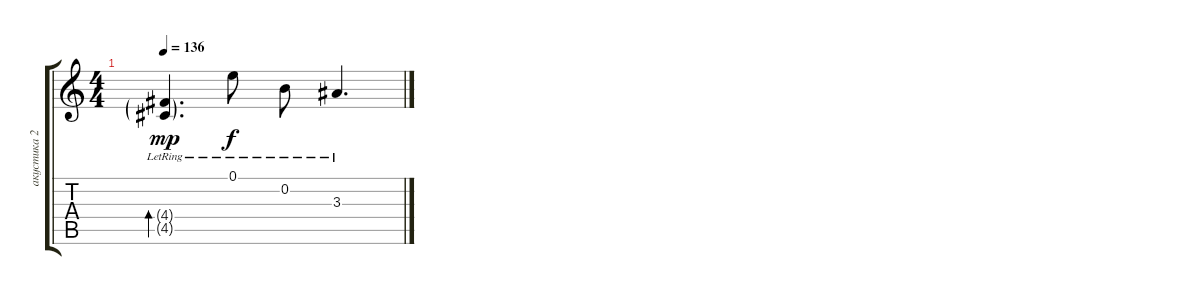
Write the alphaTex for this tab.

\track ("акустика 2" "акустика 2") {instrument electricguitarjazz}
\staff {score tabs}
\tuning (E4 B3 G3 D3 A2 E2) {hide}
\ts (4 4)
\tempo 136
\clef g2
\ks c
(4.4{g lr} 4.5{g lr}).4{d bd 60 dy mp} 0.1{lr}.8{dy f} 0.2{lr}.8 3.3{lr}.4{d}
